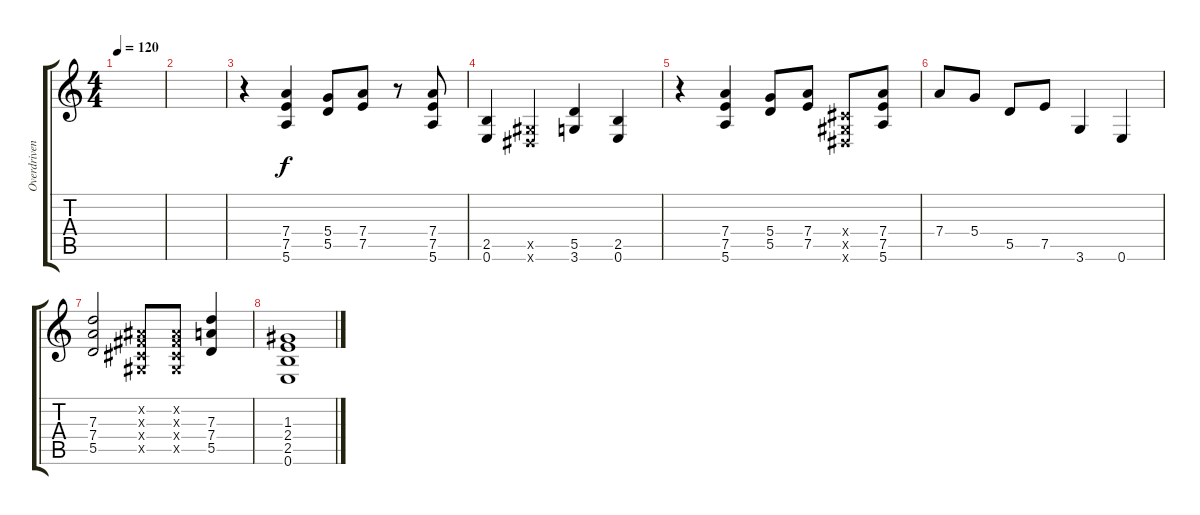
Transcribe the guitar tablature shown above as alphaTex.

\track ("Overdriven" "Overdriven") {instrument overdrivenguitar}
\staff {score tabs}
\tuning (E4 B3 G3 D3 A2 E2) {hide}
\ts (4 4)
\tempo 120
\clef g2
\ks c
|
|
r.4 (7.4 7.5 5.6).4 (5.4 5.5).8 (7.4 7.5).8 r.8 (7.4 7.5 5.6).8 |
(2.5 0.6).4 (-1.5{x} -1.6{x}).4 (5.5 3.6).4 (2.5 0.6).4 |
r.4 (7.4 7.5 5.6).4 (5.4 5.5).8 (7.4 7.5).8 (-1.4{x} -1.5{x} -1.6{x}).8 (7.4 7.5 5.6).8 |
7.4.8 5.4.8 5.5.8 7.5.8 3.6.4 0.6.4 |
(7.3 7.4 5.5).2 (-1.2{x} -1.3{x} -1.4{x} -1.5{x}).8 (-1.2{x} -1.3{x} -1.4{x} -1.5{x}).8 (7.3 7.4 5.5).4 |
(1.3 2.4 2.5 0.6).1
